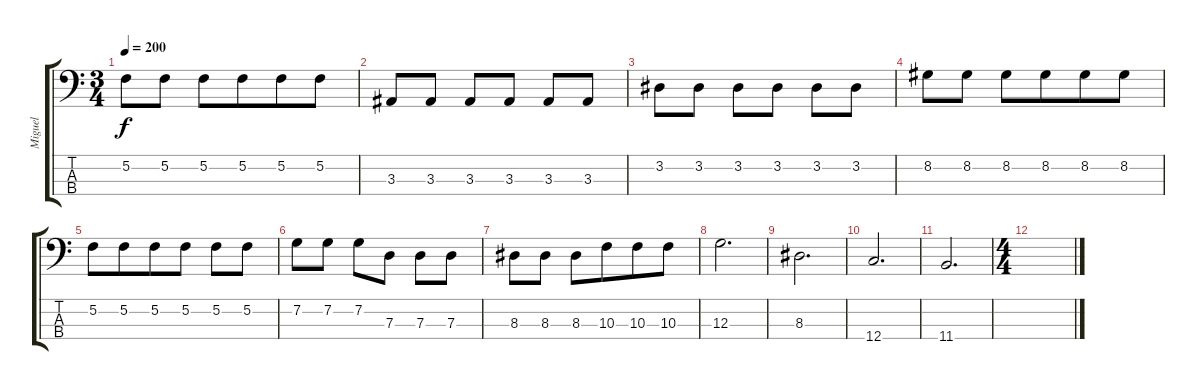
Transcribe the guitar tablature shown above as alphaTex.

\track ("Miguel" "Miguel") {instrument electricbassfinger}
\staff {score tabs}
\tuning (F2 C2 G1 C1) {hide}
\ts (3 4)
\tempo 200
\clef f4
\ks c
5.2.8{dy f beam merge} 5.2.8 5.2.8 5.2.8{beam merge} 5.2.8 5.2.8 |
3.3.8 3.3.8 3.3.8 3.3.8 3.3.8 3.3.8 |
3.2.8 3.2.8 3.2.8 3.2.8 3.2.8 3.2.8 |
8.2.8 8.2.8 8.2.8 8.2.8{beam merge} 8.2.8{beam merge} 8.2.8 |
5.2.8 5.2.8{beam merge} 5.2.8 5.2.8 5.2.8 5.2.8 |
7.2.8 7.2.8 7.2.8 7.3.8 7.3.8 7.3.8 |
8.3.8 8.3.8 8.3.8 10.3.8{beam merge} 10.3.8{beam merge} 10.3.8 |
12.3.2{d} |
8.3.2{d} |
12.4.2{d} |
11.4.2{d} |
\ts (4 4)
